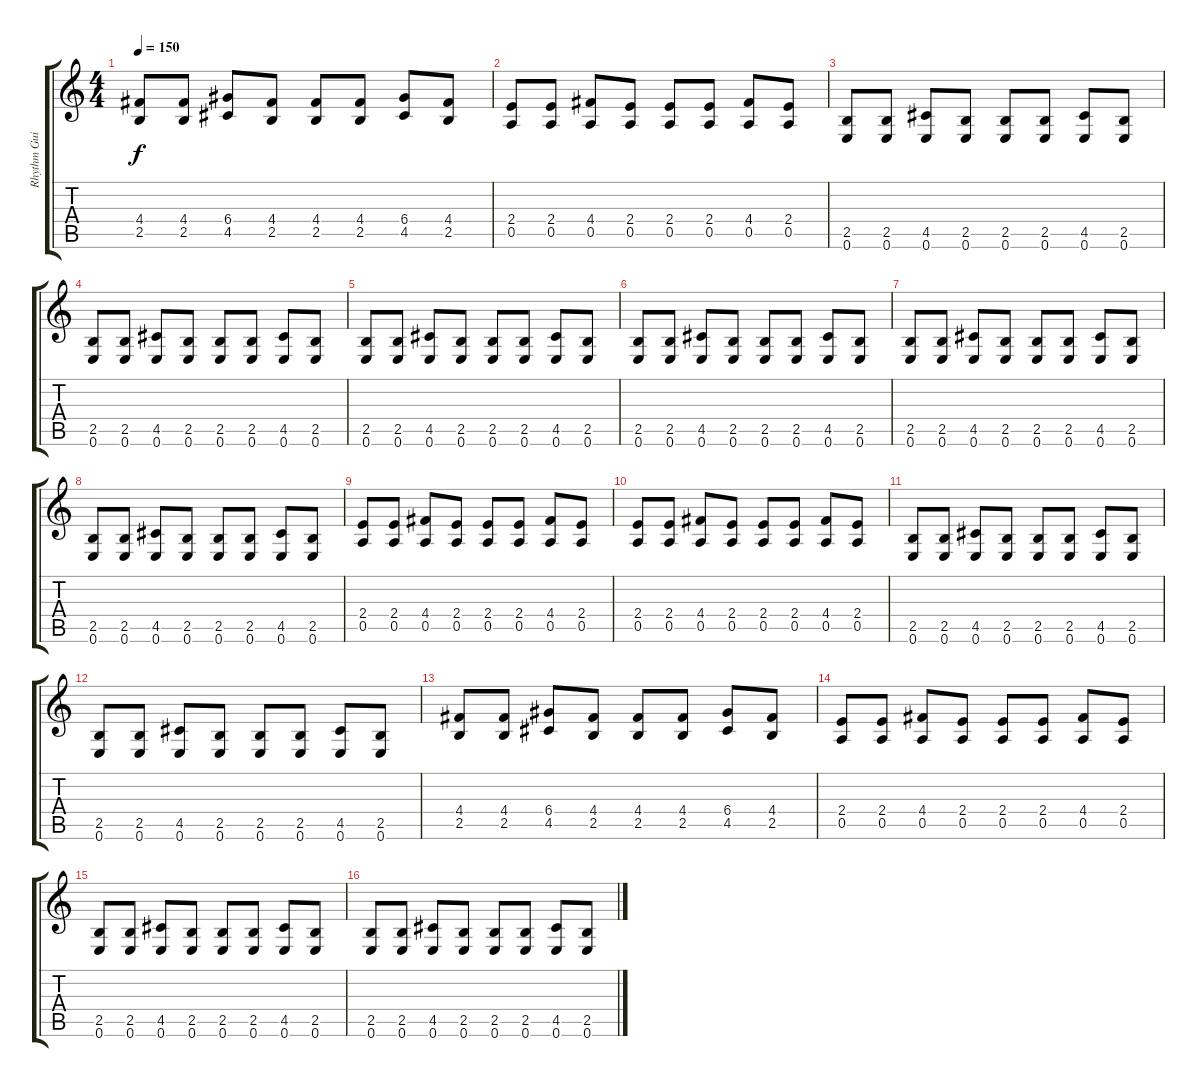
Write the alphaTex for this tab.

\track ("Rhythm Guitar" "Rhythm Gui") {instrument electricguitarmuted}
\staff {score tabs}
\tuning (E4 B3 G3 D3 A2 E2) {hide}
\ts (4 4)
\tempo 150
\clef g2
\ks c
(4.4 2.5).8{dy f} (4.4 2.5).8 (6.4 4.5).8 (4.4 2.5).8 (4.4 2.5).8 (4.4 2.5).8 (6.4 4.5).8 (4.4 2.5).8 |
(2.4 0.5).8 (2.4 0.5).8 (4.4 0.5).8 (2.4 0.5).8 (2.4 0.5).8 (2.4 0.5).8 (4.4 0.5).8 (2.4 0.5).8 |
(2.5 0.6).8 (2.5 0.6).8 (4.5 0.6).8 (2.5 0.6).8 (2.5 0.6).8 (2.5 0.6).8 (4.5 0.6).8 (2.5 0.6).8 |
(2.5 0.6).8 (2.5 0.6).8 (4.5 0.6).8 (2.5 0.6).8 (2.5 0.6).8 (2.5 0.6).8 (4.5 0.6).8 (2.5 0.6).8 |
(2.5 0.6).8 (2.5 0.6).8 (4.5 0.6).8 (2.5 0.6).8 (2.5 0.6).8 (2.5 0.6).8 (4.5 0.6).8 (2.5 0.6).8 |
(2.5 0.6).8 (2.5 0.6).8 (4.5 0.6).8 (2.5 0.6).8 (2.5 0.6).8 (2.5 0.6).8 (4.5 0.6).8 (2.5 0.6).8 |
(2.5 0.6).8 (2.5 0.6).8 (4.5 0.6).8 (2.5 0.6).8 (2.5 0.6).8 (2.5 0.6).8 (4.5 0.6).8 (2.5 0.6).8 |
(2.5 0.6).8 (2.5 0.6).8 (4.5 0.6).8 (2.5 0.6).8 (2.5 0.6).8 (2.5 0.6).8 (4.5 0.6).8 (2.5 0.6).8 |
(2.4 0.5).8 (2.4 0.5).8 (4.4 0.5).8 (2.4 0.5).8 (2.4 0.5).8 (2.4 0.5).8 (4.4 0.5).8 (2.4 0.5).8 |
(2.4 0.5).8 (2.4 0.5).8 (4.4 0.5).8 (2.4 0.5).8 (2.4 0.5).8 (2.4 0.5).8 (4.4 0.5).8 (2.4 0.5).8 |
(2.5 0.6).8 (2.5 0.6).8 (4.5 0.6).8 (2.5 0.6).8 (2.5 0.6).8 (2.5 0.6).8 (4.5 0.6).8 (2.5 0.6).8 |
(2.5 0.6).8 (2.5 0.6).8 (4.5 0.6).8 (2.5 0.6).8 (2.5 0.6).8 (2.5 0.6).8 (4.5 0.6).8 (2.5 0.6).8 |
(4.4 2.5).8 (4.4 2.5).8 (6.4 4.5).8 (4.4 2.5).8 (4.4 2.5).8 (4.4 2.5).8 (6.4 4.5).8 (4.4 2.5).8 |
(2.4 0.5).8 (2.4 0.5).8 (4.4 0.5).8 (2.4 0.5).8 (2.4 0.5).8 (2.4 0.5).8 (4.4 0.5).8 (2.4 0.5).8 |
(2.5 0.6).8 (2.5 0.6).8 (4.5 0.6).8 (2.5 0.6).8 (2.5 0.6).8 (2.5 0.6).8 (4.5 0.6).8 (2.5 0.6).8 |
(2.5 0.6).8 (2.5 0.6).8 (4.5 0.6).8 (2.5 0.6).8 (2.5 0.6).8 (2.5 0.6).8 (4.5 0.6).8 (2.5 0.6).8
